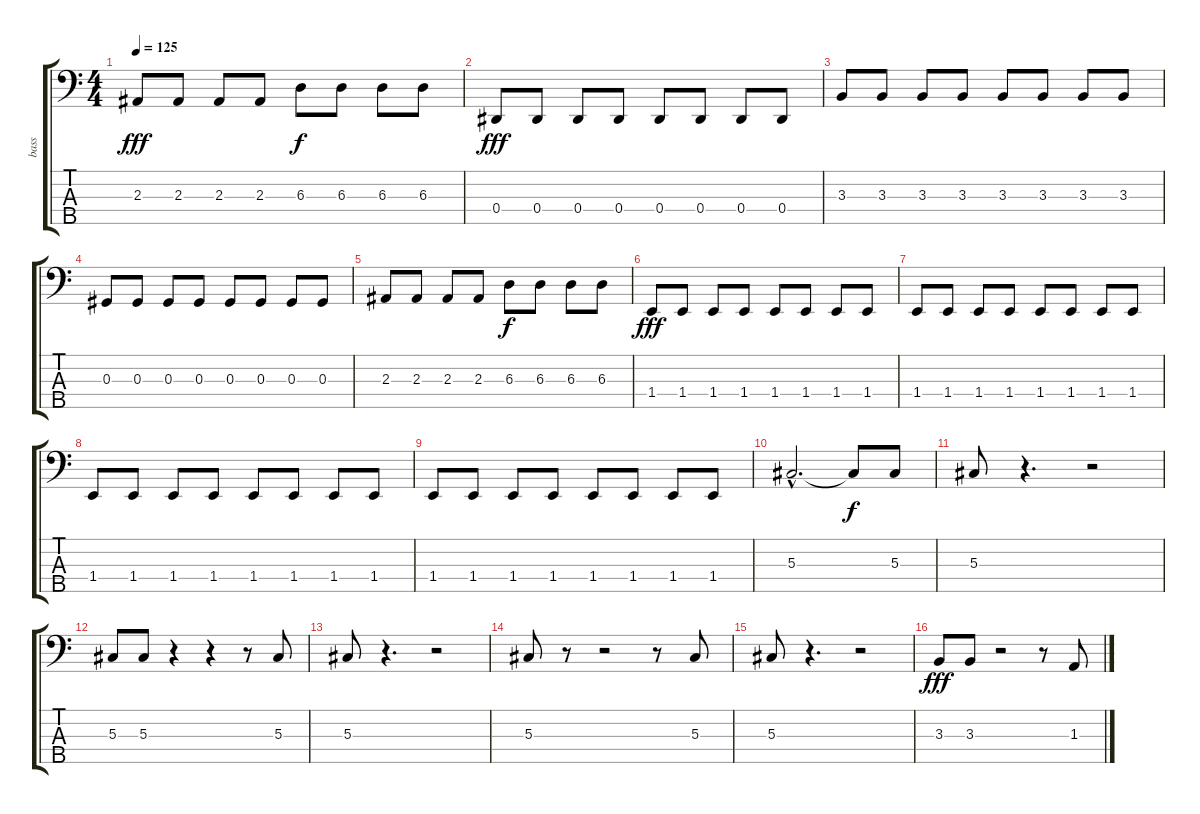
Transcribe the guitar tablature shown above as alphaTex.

\track ("bass" "bass") {instrument electricbassfinger}
\staff {score tabs}
\tuning (Gb2 Db2 Ab1 Eb1 Bb0) {hide}
\ts (4 4)
\tempo 125
\clef f4
\ks c
2.3.8{dy fff} 2.3.8 2.3.8 2.3.8 6.3.8{dy f} 6.3.8 6.3.8 6.3.8 |
0.4.8{dy fff} 0.4.8 0.4.8 0.4.8 0.4.8 0.4.8 0.4.8 0.4.8 |
3.3.8 3.3.8 3.3.8 3.3.8 3.3.8 3.3.8 3.3.8 3.3.8 |
0.3.8 0.3.8 0.3.8 0.3.8 0.3.8 0.3.8 0.3.8 0.3.8 |
2.3.8 2.3.8 2.3.8 2.3.8 6.3.8{dy f} 6.3.8 6.3.8 6.3.8 |
1.4.8{dy fff} 1.4.8 1.4.8 1.4.8 1.4.8 1.4.8 1.4.8 1.4.8 |
1.4.8 1.4.8 1.4.8 1.4.8 1.4.8 1.4.8 1.4.8 1.4.8 |
1.4.8 1.4.8 1.4.8 1.4.8 1.4.8 1.4.8 1.4.8 1.4.8 |
1.4.8 1.4.8 1.4.8 1.4.8 1.4.8 1.4.8 1.4.8 1.4.8 |
5.3{hac}.2{d} 5.3{t}.8{dy f} 5.3.8 |
5.3.8 r.4{d} r.2 |
5.3.8 5.3.8 r.4 r.4 r.8 5.3.8 |
5.3.8 r.4{d} r.2 |
5.3.8 r.8 r.2 r.8 5.3.8 |
5.3.8 r.4{d} r.2 |
3.3.8{dy fff} 3.3.8 r.2 r.8 1.3.8
